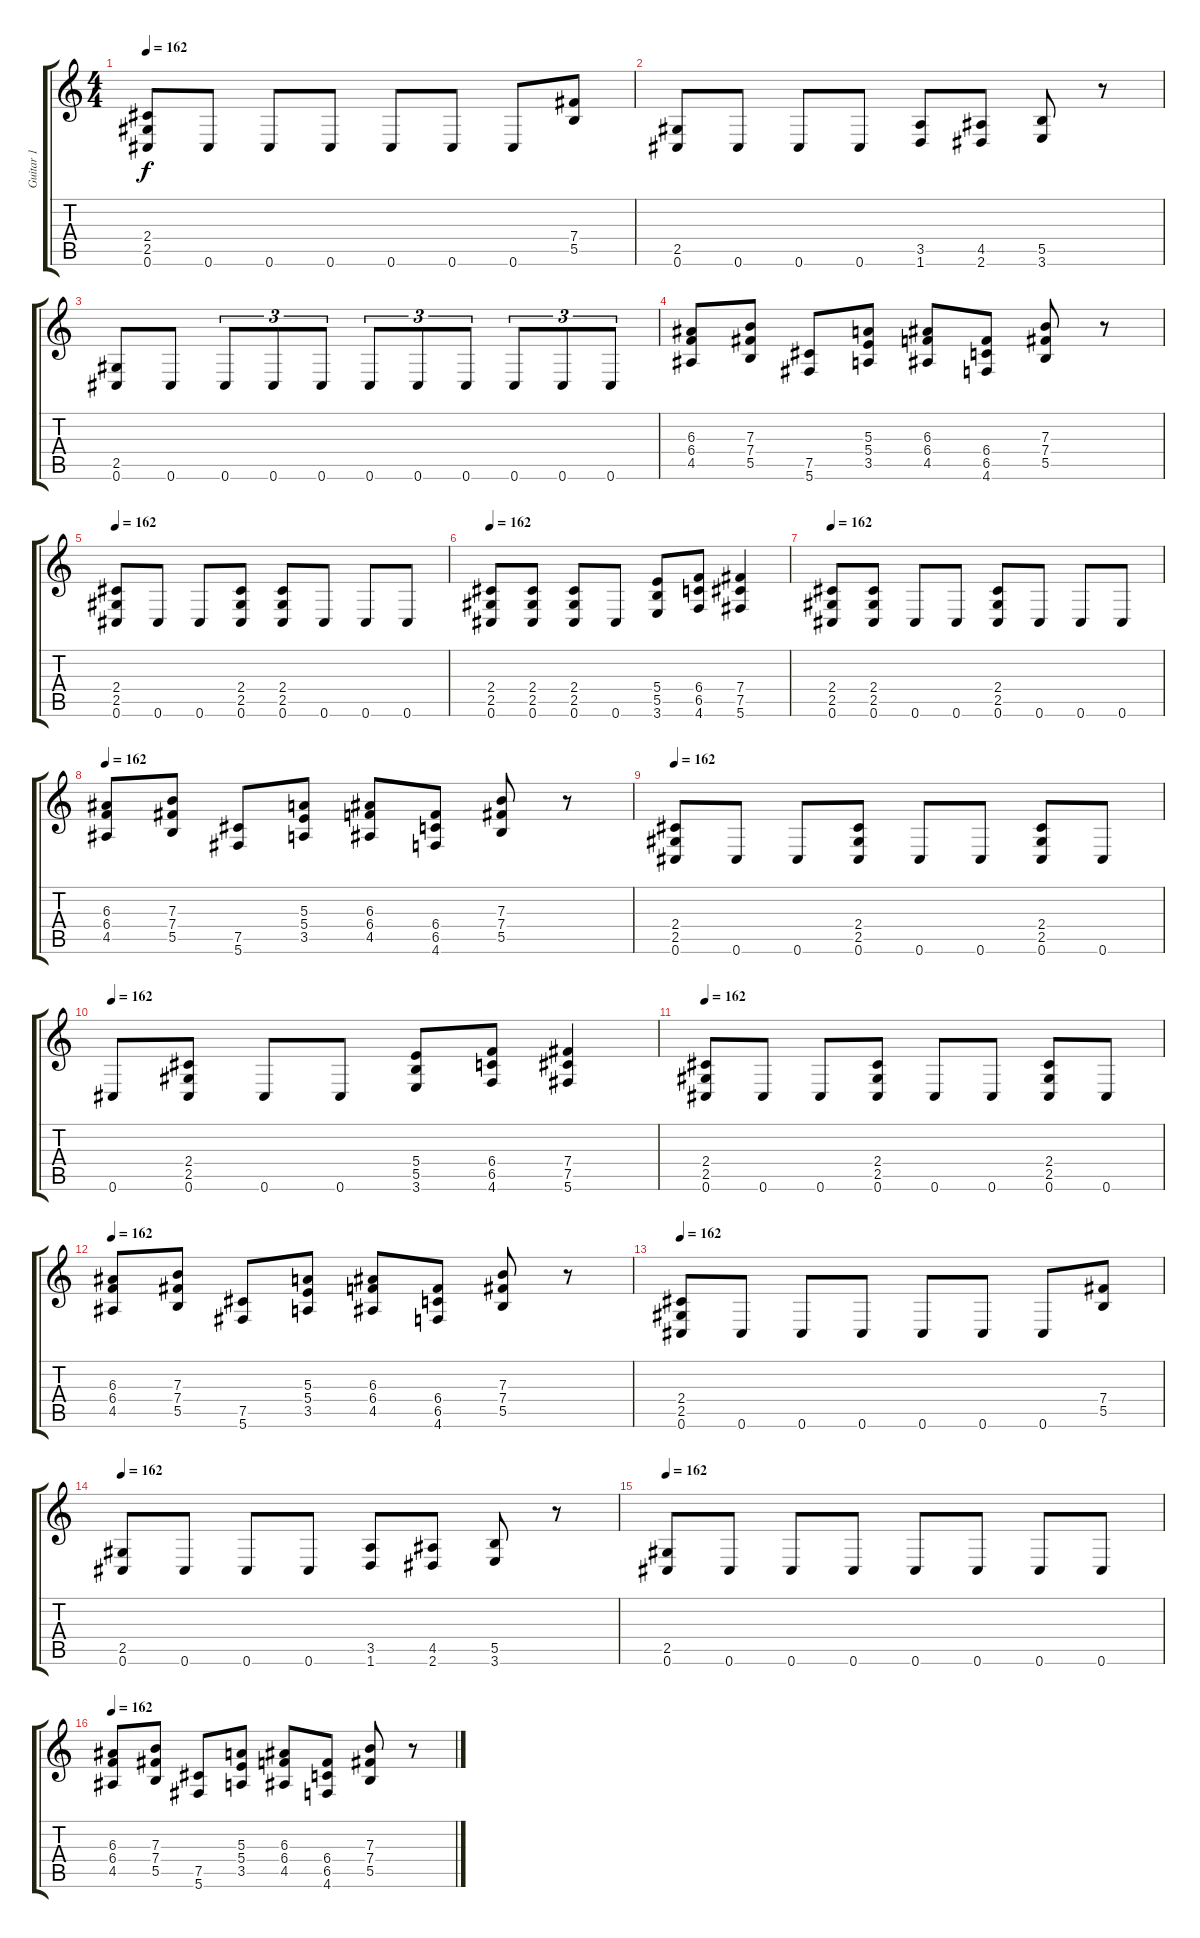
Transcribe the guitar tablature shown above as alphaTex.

\track ("Guitar 1" "Guitar 1") {instrument distortionguitar}
\staff {score tabs}
\tuning (Db4 Ab3 E3 B2 Gb2 Db2) {hide}
\ts (4 4)
\tempo 162
\clef g2
\ks c
(2.4 2.5 0.6).8{dy f} 0.6.8 0.6.8 0.6.8 0.6.8 0.6.8 0.6.8 (7.4 5.5).8 |
(2.5 0.6).8 0.6.8 0.6.8 0.6.8 (3.5 1.6).8 (4.5 2.6).8 (5.5 3.6).8 r.8 |
(2.5 0.6).8 0.6.8 0.6.8{tu (3 2)} 0.6.8{tu (3 2)} 0.6.8{tu (3 2)} 0.6.8{tu (3 2)} 0.6.8{tu (3 2)} 0.6.8{tu (3 2)} 0.6.8{tu (3 2)} 0.6.8{tu (3 2)} 0.6.8{tu (3 2)} |
(6.3 6.4 4.5).8 (7.3 7.4 5.5).8 (7.5 5.6).8 (5.3 5.4 3.5).8 (6.3 6.4 4.5).8 (6.4 6.5 4.6).8 (7.3 7.4 5.5).8 r.8 |
\tempo 162
(2.4 2.5 0.6).8 0.6.8 0.6.8 (2.4 2.5 0.6).8 (2.4 2.5 0.6).8 0.6.8 0.6.8 0.6.8 |
\tempo 162
(2.4 2.5 0.6).8 (2.4 2.5 0.6).8 (2.4 2.5 0.6).8 0.6.8 (5.4 5.5 3.6).8 (6.4 6.5 4.6).8 (7.4 7.5 5.6).4 |
\tempo 162
(2.4 2.5 0.6).8 (2.4 2.5 0.6).8 0.6.8 0.6.8 (2.4 2.5 0.6).8 0.6.8 0.6.8 0.6.8 |
\tempo 162
(6.3 6.4 4.5).8 (7.3 7.4 5.5).8 (7.5 5.6).8 (5.3 5.4 3.5).8 (6.3 6.4 4.5).8 (6.4 6.5 4.6).8 (7.3 7.4 5.5).8 r.8 |
\tempo 162
(2.4 2.5 0.6).8 0.6.8 0.6.8 (2.4 2.5 0.6).8 0.6.8 0.6.8 (2.4 2.5 0.6).8 0.6.8 |
\tempo 162
0.6.8 (2.4 2.5 0.6).8 0.6.8 0.6.8 (5.4 5.5 3.6).8 (6.4 6.5 4.6).8 (7.4 7.5 5.6).4 |
\tempo 162
(2.4 2.5 0.6).8 0.6.8 0.6.8 (2.4 2.5 0.6).8 0.6.8 0.6.8 (2.4 2.5 0.6).8 0.6.8 |
\tempo 162
(6.3 6.4 4.5).8 (7.3 7.4 5.5).8 (7.5 5.6).8 (5.3 5.4 3.5).8 (6.3 6.4 4.5).8 (6.4 6.5 4.6).8 (7.3 7.4 5.5).8 r.8 |
\tempo 162
(2.4 2.5 0.6).8 0.6.8 0.6.8 0.6.8 0.6.8 0.6.8 0.6.8 (7.4 5.5).8 |
\tempo 162
(2.5 0.6).8 0.6.8 0.6.8 0.6.8 (3.5 1.6).8 (4.5 2.6).8 (5.5 3.6).8 r.8 |
\tempo 162
(2.5 0.6).8 0.6.8 0.6.8 0.6.8 0.6.8 0.6.8 0.6.8 0.6.8 |
\tempo 162
(6.3 6.4 4.5).8 (7.3 7.4 5.5).8 (7.5 5.6).8 (5.3 5.4 3.5).8 (6.3 6.4 4.5).8 (6.4 6.5 4.6).8 (7.3 7.4 5.5).8 r.8
